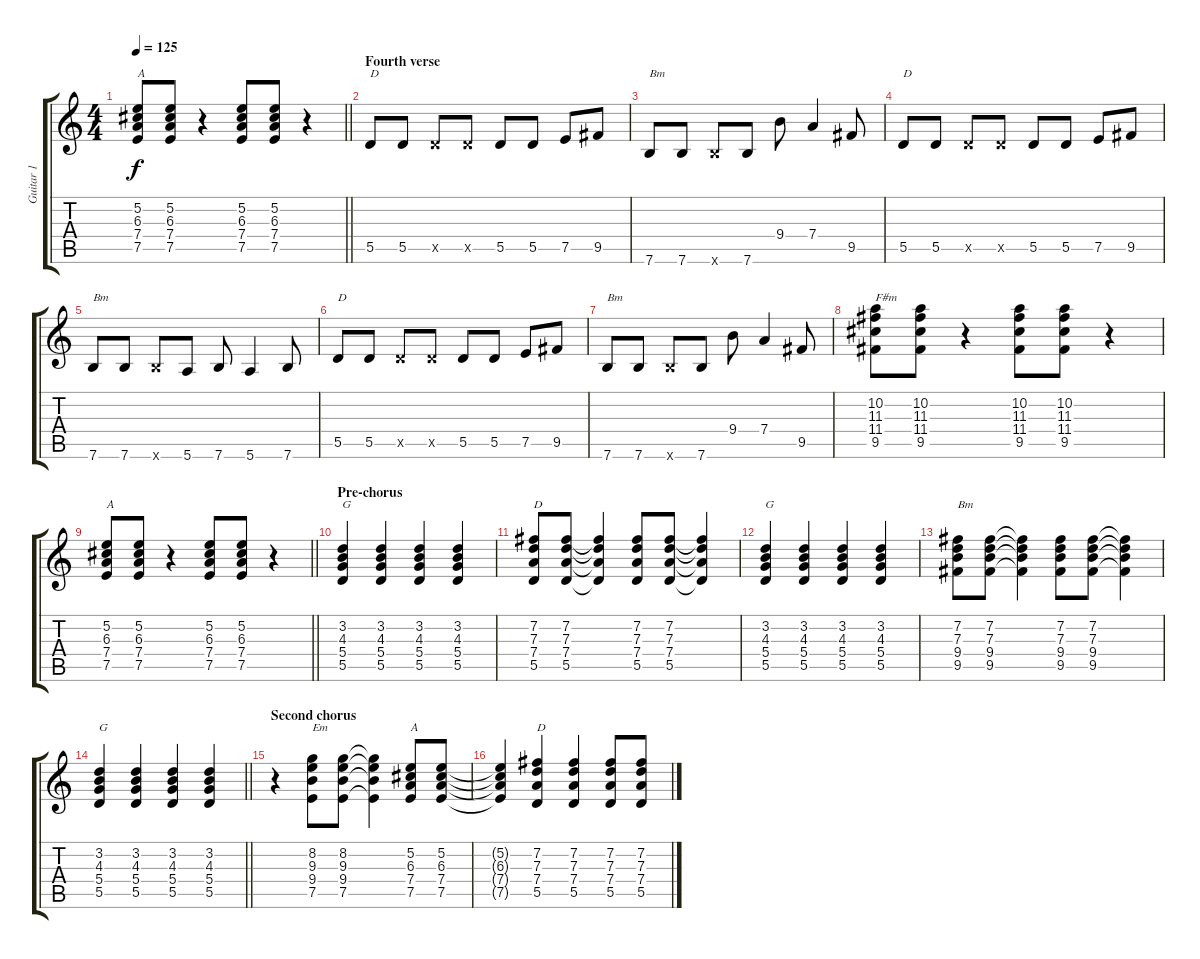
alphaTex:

\track ("Guitar 1" "Guitar 1") {instrument electricguitarclean}
\staff {score tabs}
\tuning (E4 B3 G3 D3 A2 E2) {hide}
\ts (4 4)
\tempo 125
\clef g2
\barLineRight lightlight
\ks c
(5.2 6.3 7.4 7.5).8{txt "A" dy f} (5.2 6.3 7.4 7.5).8 r.4 (5.2 6.3 7.4 7.5).8 (5.2 6.3 7.4 7.5).8 r.4 |
\section ("" "Fourth verse")
5.5.8{txt "D" volume 16 balance 12} 5.5.8 5.5{x}.8 5.5{x}.8 5.5.8 5.5.8 7.5.8 9.5.8 |
7.6.8{txt "Bm"} 7.6.8 7.6{x}.8 7.6.8 9.4.8 7.4.4 9.5.8 |
5.5.8{txt "D"} 5.5.8 5.5{x}.8 5.5{x}.8 5.5.8 5.5.8 7.5.8 9.5.8 |
7.6.8{txt "Bm"} 7.6.8 7.6{x}.8 5.6.8 7.6.8 5.6.4 7.6.8 |
5.5.8{txt "D"} 5.5.8 5.5{x}.8 5.5{x}.8 5.5.8 5.5.8 7.5.8 9.5.8 |
7.6.8{txt "Bm"} 7.6.8 7.6{x}.8 7.6.8 9.4.8 7.4.4 9.5.8 |
(10.2 11.3 11.4 9.5).8{txt "F#m"} (10.2 11.3 11.4 9.5).8 r.4 (10.2 11.3 11.4 9.5).8 (10.2 11.3 11.4 9.5).8 r.4 |
\barLineRight lightlight
(5.2 6.3 7.4 7.5).8{txt "A"} (5.2 6.3 7.4 7.5).8 r.4 (5.2 6.3 7.4 7.5).8 (5.2 6.3 7.4 7.5).8 r.4 |
\section ("" "Pre-chorus")
(3.2 4.3 5.4 5.5).4{txt "G" volume 12 balance 14} (3.2 4.3 5.4 5.5).4 (3.2 4.3 5.4 5.5).4 (3.2 4.3 5.4 5.5).4 |
(7.2 7.3 7.4 5.5).8{txt "D"} (7.2 7.3 7.4 5.5).8 (7.2{t} 7.3{t} 7.4{t} 5.5{t}).4 (7.2 7.3 7.4 5.5).8 (7.2 7.3 7.4 5.5).8 (7.2{t} 7.3{t} 7.4{t} 5.5{t}).4 |
(3.2 4.3 5.4 5.5).4{txt "G"} (3.2 4.3 5.4 5.5).4 (3.2 4.3 5.4 5.5).4 (3.2 4.3 5.4 5.5).4 |
(7.2 7.3 9.4 9.5).8{txt "Bm"} (7.2 7.3 9.4 9.5).8 (7.2{t} 7.3{t} 9.4{t} 9.5{t}).4 (7.2 7.3 9.4 9.5).8 (7.2 7.3 9.4 9.5).8 (7.2{t} 7.3{t} 9.4{t} 9.5{t}).4 |
\barLineRight lightlight
(3.2 4.3 5.4 5.5).4{txt "G"} (3.2 4.3 5.4 5.5).4 (3.2 4.3 5.4 5.5).4 (3.2 4.3 5.4 5.5).4 |
\section ("" "Second chorus")
r.4 (8.2 9.3 9.4 7.5).8{txt "Em"} (8.2 9.3 9.4 7.5).8 (8.2{t} 9.3{t} 9.4{t} 7.5{t}).4 (5.2 6.3 7.4 7.5).8{txt "A"} (5.2 6.3 7.4 7.5).8 |
(5.2{t} 6.3{t} 7.4{t} 7.5{t}).4 (7.2 7.3 7.4 5.5).4{txt "D"} (7.2 7.3 7.4 5.5).4 (7.2 7.3 7.4 5.5).8 (7.2 7.3 7.4 5.5).8
